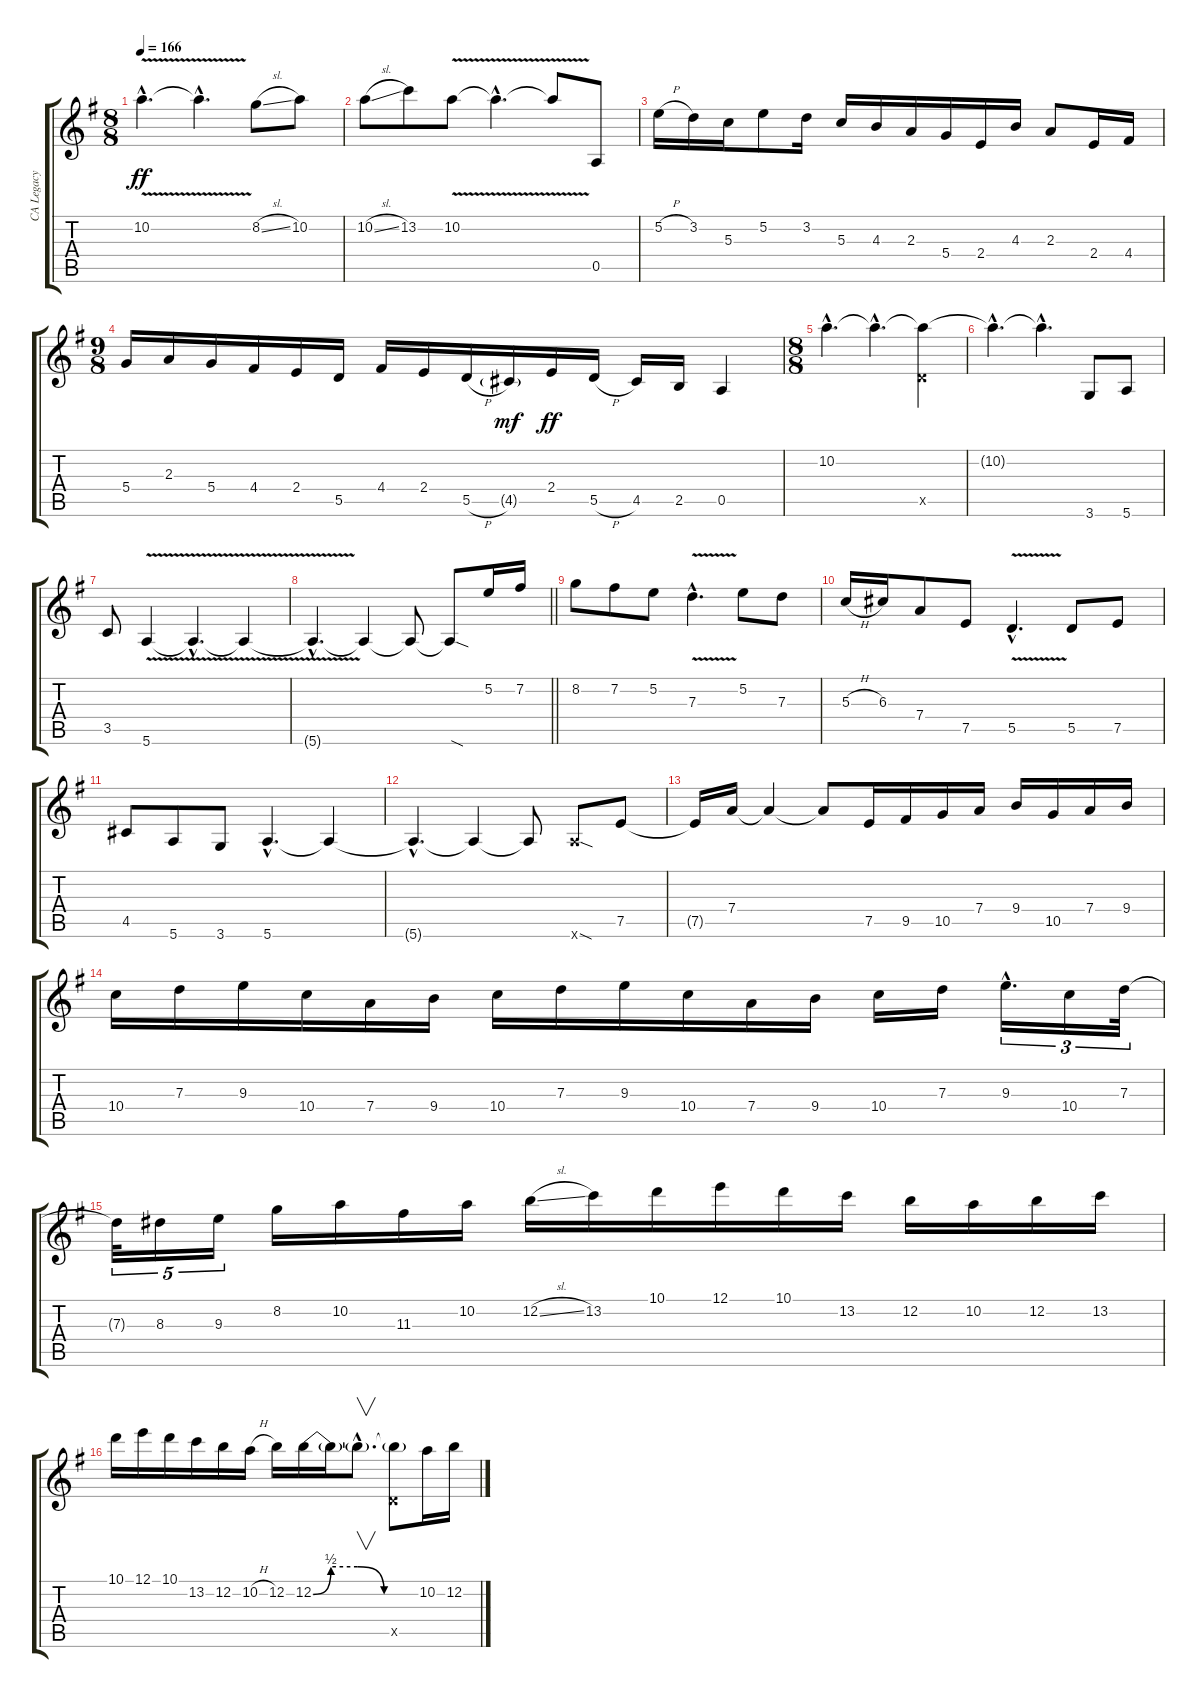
\track ("CA Legacy" "CA Legacy") {instrument acousticguitarsteel}
\staff {score tabs}
\tuning (E4 B3 G3 D3 A2 E2) {hide}
\ts (8 8)
\tempo 166
\clef g2
\ks g
10.2{v hac}.4{d dy ff} 10.2{v hac t}.4{d} 8.2{sl}.8 10.2.8 |
10.2{sl}.8 13.2.8 10.2{v}.8 10.2{v hac t}.4{d} 10.2{v t}.8 0.5.8 |
5.2{h}.16 3.2.16 5.3.16 5.2.8 3.2.16 5.3.16 4.3.16 2.3.16 5.4.16 2.4.16 4.3.16 2.3.8 2.4.16 4.4.16 |
\ts (9 8)
5.4.16 2.3.16 5.4.16 4.4.16 2.4.16 5.5.16 4.4.16 2.4.16 5.5{h}.16 4.5{g}.16{dy mf} 2.4.16{dy ff} 5.5{h}.16 4.5.16 2.5.16 0.5.4 |
\ts (8 8)
10.2{hac}.4{d} 10.2{hac t}.4{d} (10.2{t} 5.5{x}).4 |
10.2{hac t}.4{d} 10.2{hac t}.4{d} 3.6.8 5.6.8 |
3.5.8 5.6{v}.4 5.6{v hac t}.4{d} 5.6{v t}.4 |
\barLineRight lightlight
5.6{hac t}.4{d} 5.6{t}.4 5.6{t}.8 5.6{sod t}.8 5.2.16 7.2.16 |
8.2.8 7.2.8 5.2.8 7.3{v hac}.4{d} 5.2.8 7.3.8 |
5.3{h}.16 6.3.16 7.4.8 7.5.8 5.5{v hac}.4{d} 5.5.8 7.5.8 |
4.5.8 5.6.8 3.6.8 5.6{hac}.4{d} 5.6{t}.4 |
5.6{hac t}.4{d} 5.6{t}.4 5.6{t}.8 5.6{sod x}.8 7.5.8 |
7.5{t}.16 7.4.16 7.4{t}.4 7.4{t}.8 7.5.16 9.5.16 10.5.16 7.4.16 9.4.16 10.5.16 7.4.16 9.4.16 |
10.4.16 7.3.16 9.3.16 10.4.16 7.4.16 9.4.16 10.4.16 7.3.16 9.3.16 10.4.16 7.4.16 9.4.16 10.4.16 7.3.16 9.3{hac}.16{d tu (3 2)} 10.4.16{tu (3 2)} 7.3.32{tu (3 2)} |
7.3{t}.32{tu (5 4)} 8.3.16{tu (5 4)} 9.3.16{tu (5 4)} 8.2.16 10.2.16 11.3.16 10.2.16 12.2{sl}.16 13.2.16 10.1.16 12.1.16 10.1.16 13.2.16 12.2.16 10.2.16 12.2.16 13.2.16 |
10.1.16 12.1.16 10.1.16 13.2.16 12.2.16 10.2{h}.16 12.2.16 12.2{be (custom 0 0 10 2 25 2 40 0 60 0)}.16 12.2{t}.16 12.2{hac t}.8{v d} (12.2{t} 5.5{x}).8 10.2.16 12.2.16
